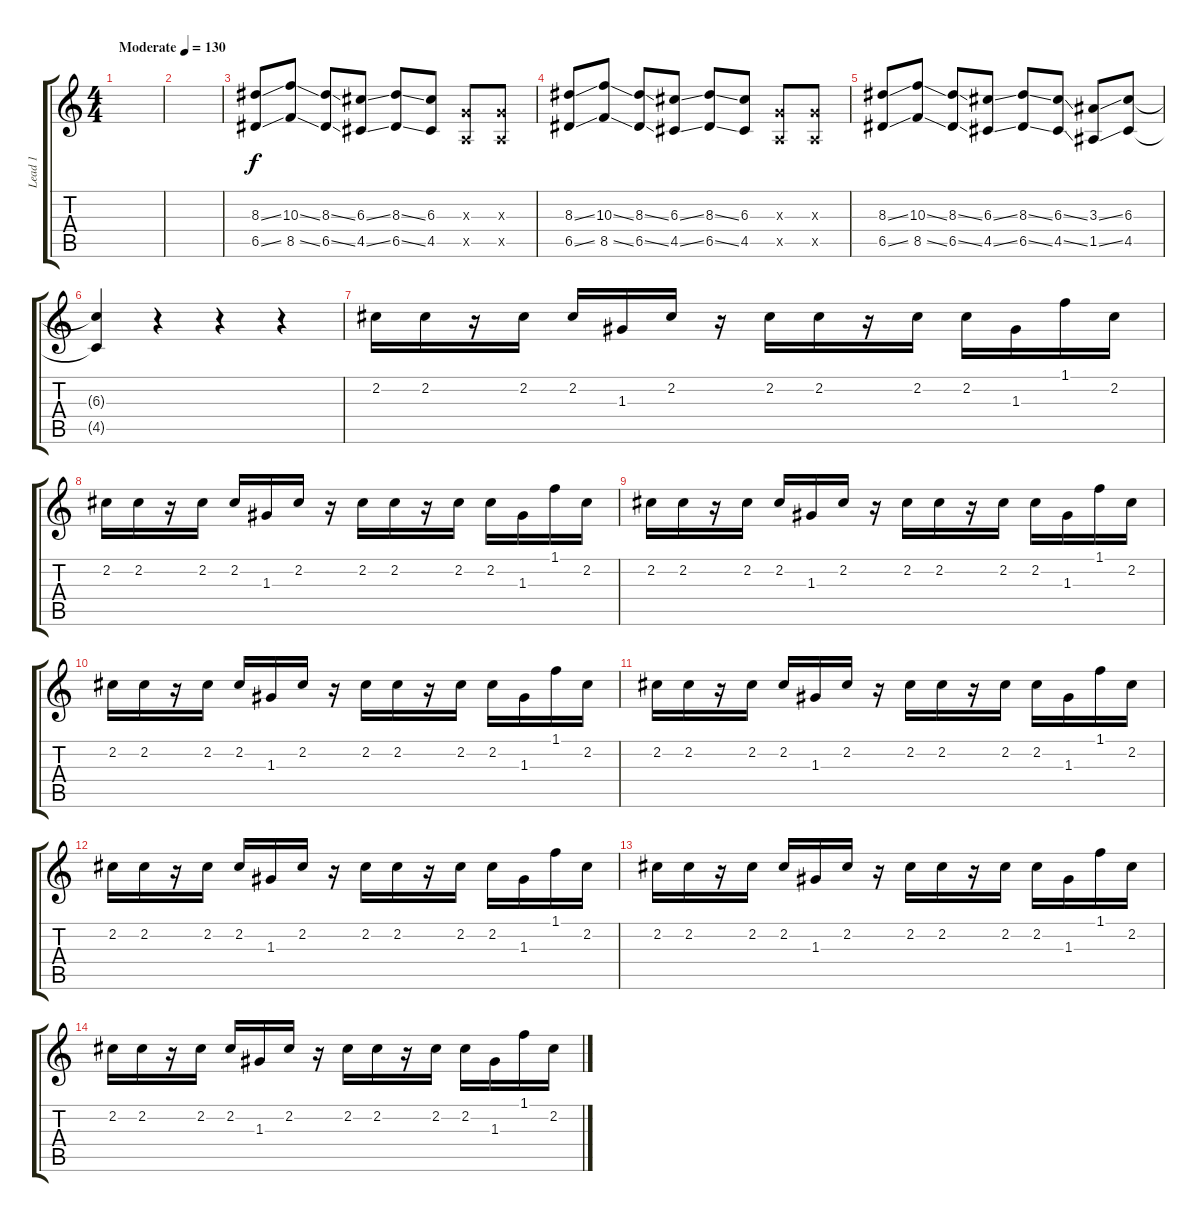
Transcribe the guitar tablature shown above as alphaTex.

\track ("Lead 1" "Lead 1") {instrument distortionguitar}
\staff {score tabs}
\tuning (E4 B3 G3 D3 A2 E2) {hide}
\ts (4 4)
\tempo (130 "Moderate")
\clef g2
\ks c
|
|
(8.3{ss} 6.5{ss}).8 (10.3{ss} 8.5{ss}).8 (8.3{ss} 6.5{ss}).8 (6.3{ss} 4.5{ss}).8 (8.3{ss} 6.5{ss}).8 (6.3 4.5).8 (0.3{x} 0.5{x}).8 (0.3{x} 0.5{x}).8 |
(8.3{ss} 6.5{ss}).8 (10.3{ss} 8.5{ss}).8 (8.3{ss} 6.5{ss}).8 (6.3{ss} 4.5{ss}).8 (8.3{ss} 6.5{ss}).8 (6.3 4.5).8 (0.3{x} 0.5{x}).8 (0.3{x} 0.5{x}).8 |
(8.3{ss} 6.5{ss}).8 (10.3{ss} 8.5{ss}).8 (8.3{ss} 6.5{ss}).8 (6.3{ss} 4.5{ss}).8 (8.3{ss} 6.5{ss}).8 (6.3{ss} 4.5{ss}).8 (3.3{ss} 1.5{ss}).8 (6.3 4.5).8 |
(6.3{t} 4.5{t}).4 r.4 r.4 r.4 |
2.2.16 2.2.16 r.16 2.2.16 2.2.16 1.3.16 2.2.16 r.16 2.2.16 2.2.16 r.16 2.2.16 2.2.16 1.3.16 1.1.16 2.2.16 |
2.2.16 2.2.16 r.16 2.2.16 2.2.16 1.3.16 2.2.16 r.16 2.2.16 2.2.16 r.16 2.2.16 2.2.16 1.3.16 1.1.16 2.2.16 |
2.2.16 2.2.16 r.16 2.2.16 2.2.16 1.3.16 2.2.16 r.16 2.2.16 2.2.16 r.16 2.2.16 2.2.16 1.3.16 1.1.16 2.2.16 |
2.2.16 2.2.16 r.16 2.2.16 2.2.16 1.3.16 2.2.16 r.16 2.2.16 2.2.16 r.16 2.2.16 2.2.16 1.3.16 1.1.16 2.2.16 |
2.2.16 2.2.16 r.16 2.2.16 2.2.16 1.3.16 2.2.16 r.16 2.2.16 2.2.16 r.16 2.2.16 2.2.16 1.3.16 1.1.16 2.2.16 |
2.2.16 2.2.16 r.16 2.2.16 2.2.16 1.3.16 2.2.16 r.16 2.2.16 2.2.16 r.16 2.2.16 2.2.16 1.3.16 1.1.16 2.2.16 |
2.2.16 2.2.16 r.16 2.2.16 2.2.16 1.3.16 2.2.16 r.16 2.2.16 2.2.16 r.16 2.2.16 2.2.16 1.3.16 1.1.16 2.2.16 |
2.2.16 2.2.16 r.16 2.2.16 2.2.16 1.3.16 2.2.16 r.16 2.2.16 2.2.16 r.16 2.2.16 2.2.16 1.3.16 1.1.16 2.2.16
